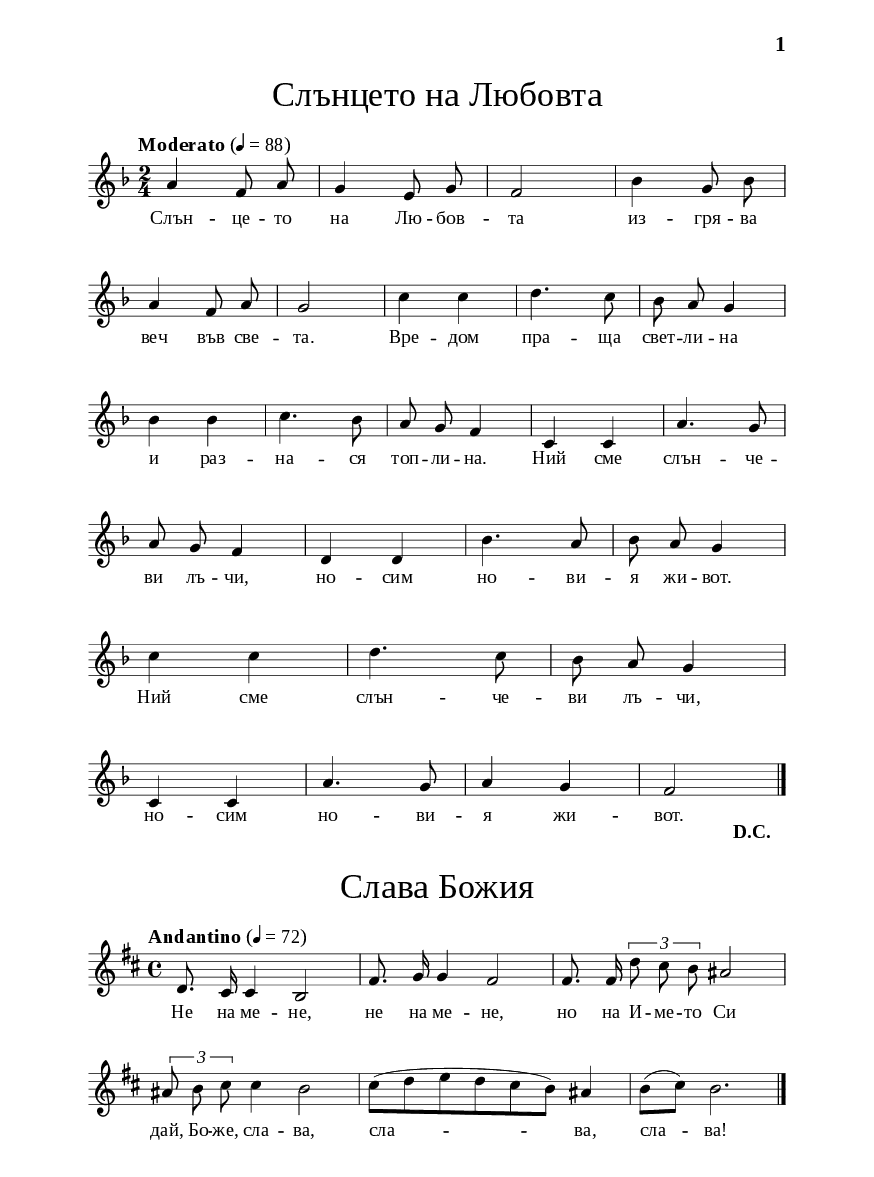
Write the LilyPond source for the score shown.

\version "2.24.3"

% include paper part and global functions
\include "include/globals.ily"

\bookpart {
  \label #'ref055_1
  \tocItem \markup "Слънцето на Любовта"
  \include "include/bookpart-paper.ily"
  \score {
    \include "include/score-layout.ily"

    \new Voice \absolute  {
      \clef treble
      \key f \major
      \time 2/4
      \tempoFunc "Moderato" 4 "88"
      \autoBeamOff
      a'4 f'8 a' | g'4 e'8 g' | f'2 | bes'4 g'8 bes' \break | a'4 f'8 a' | g'2  |
      c''4 c'' | d''4. c''8 | bes'8 a' g'4 \break | bes'4 bes'  | c''4. bes'8 | a'8 g' f'4  |
      c'4 c' | a'4. g'8 | \break a'8 g' f'4 |   d'4 d' | bes'4. a'8 | bes'8 a' g'4 | \break
      c''4 c'' | d''4. c''8 |  bes'8 a' g'4 | \break c'4 c' | a'4. g'8 | a'4 g' | f'2 |\break \bar "|."
    }

    \addlyrics {
      Слън -- це -- то на Лю -- бов -- та из -- гря -- ва веч във све -- та.
      Вре -- дом пра -- ща свет -- ли -- на и раз -- на -- ся топ -- ли -- на.
      Ний сме слън -- че -- ви лъ -- чи, но -- сим но -- ви -- я жи -- вот.
      Ний сме слън -- че -- ви лъ -- чи, но -- сим но -- ви -- я жи -- вот.
    }

    \header {
      title = \titleFunc #'ref_desc_3 "Слънцето на Любовта" "Slănceto na Ljubovta"
    }

    \midi{}

  } % score

  \markup \dc-one "D.C."

  \label #'ref053
  \tocItem \markup "Слава Божия"
  \include "include/bookpart-paper.ily"
  \score {
      \layout {
        indent = 0.0\cm % remove first line indentation
        ragged-last = ##f % do spread last line to fill the whole space
        \override Staff.BarLine.thick-thickness = #4 %make the end and repeat bars thiner
        \override Score.VoltaBracket.font-size = #-1.7 % make the repeat number fontsize smaller
        

        \context {
          \Score
          \omit BarNumber %remove bar numbers
          \override MetronomeMark.font-size = #1.5 % increase the tempo fontsize
          \override TupletNumber.font-size = #0.4 % increase the triol number

        } % context

        \context {
          % change staff size
          \Staff
          \override StaffSymbol.thickness = #0.5
          \override BarLine.hair-thickness = #1
          %\override StaffSymbol.ledger-line-thickness = #'(0 . 0)
        }

        \context {
          % adjust space between staff and lyrics and between the two lyric lines
          \Lyrics
          \override VerticalAxisGroup.nonstaff-relatedstaff-spacing = #'((padding . 1))
          \override VerticalAxisGroup.nonstaff-nonstaff-spacing = #'((minimum-distance . 2))
          includeGraceNotes = ##t
        }
      } % layout

    \new Voice \absolute  {
      \clef treble
      \key b \minor
      \time 4/4
      \tempoFunc "Andantino" 4 "72"
      \autoBeamOff

      d'8. cis'16 cis'4 b2 | fis'8. g'16 g'4 fis'2 | fis'8. fis'16 \tupletUp \tuplet 3/2 {  d''8 cis'' b'8 } ais'2 | \break
      \times 2/3  { ais'8 b' cis''8 } cis''4 b'2 | cis''8 [( d'' e'' d'' cis'' b' )] ais'4 | b'8 [( cis'' )] b'2. \bar "|."
    }

    \addlyrics {
      Не на ме -- не, не на ме -- не, но на И -- ме -- то Си
      дай, Бо -- же, сла -- ва, сла -- ва, сла -- ва!
    }

    \header {
      title = \titleFunc #'ref_desc_3 "Слава Божия" "Slava Božija"
    }

    \midi{}

  } % score


} % bookpart
